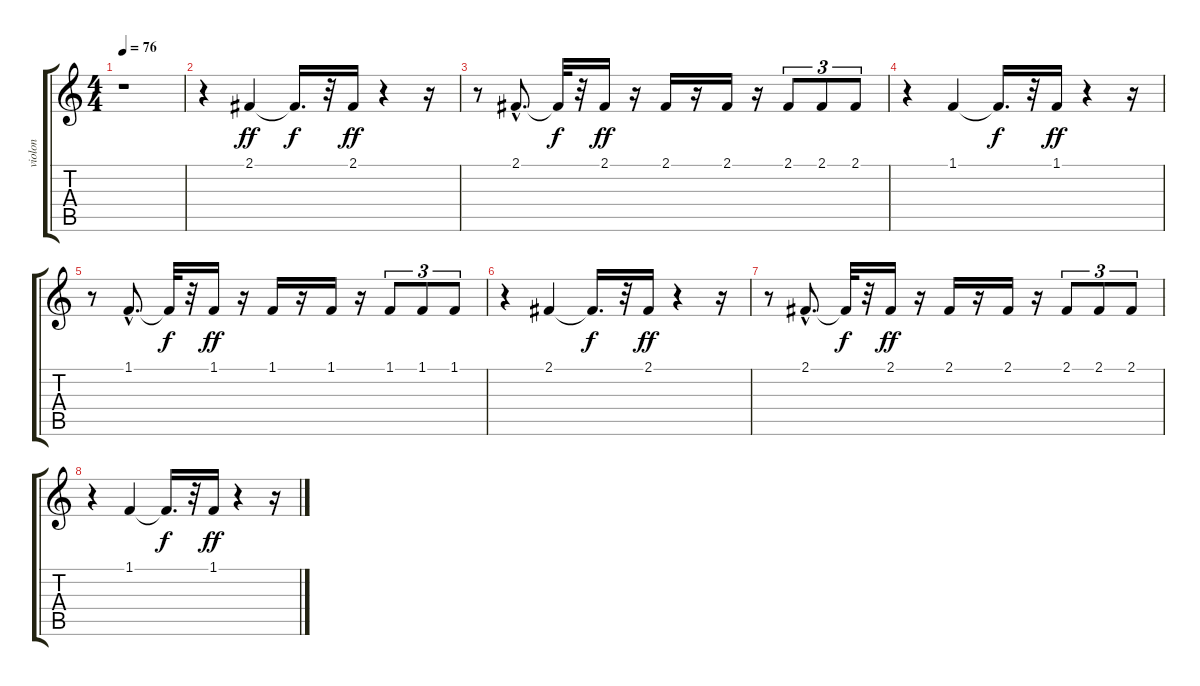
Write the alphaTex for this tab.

\track ("violon" "violon") {instrument stringensemble1}
\staff {score tabs}
\tuning (E4 B3 G3 D3 A2 E2) {hide}
\ts (4 4)
\tempo 76
\clef g2
\ks c
r.1{dy ff} |
r.4 2.1.4 2.1{t}.16{d dy f} r.32 2.1.16{dy ff} r.4 r.16 |
r.8 2.1{hac}.8{d} 2.1{t}.32{dy f} r.32 2.1.16{dy ff} r.16 2.1.16 r.16 2.1.16 r.16 2.1.8{tu (3 2)} 2.1.8{tu (3 2)} 2.1.8{tu (3 2)} |
r.4 1.1.4 1.1{t}.16{d dy f} r.32 1.1.16{dy ff} r.4 r.16 |
r.8 1.1{hac}.8{d} 1.1{t}.32{dy f} r.32 1.1.16{dy ff} r.16 1.1.16 r.16 1.1.16 r.16 1.1.8{tu (3 2)} 1.1.8{tu (3 2)} 1.1.8{tu (3 2)} |
r.4 2.1.4 2.1{t}.16{d dy f} r.32 2.1.16{dy ff} r.4 r.16 |
r.8 2.1{hac}.8{d} 2.1{t}.32{dy f} r.32 2.1.16{dy ff} r.16 2.1.16 r.16 2.1.16 r.16 2.1.8{tu (3 2)} 2.1.8{tu (3 2)} 2.1.8{tu (3 2)} |
r.4 1.1.4 1.1{t}.16{d dy f} r.32 1.1.16{dy ff} r.4 r.16
